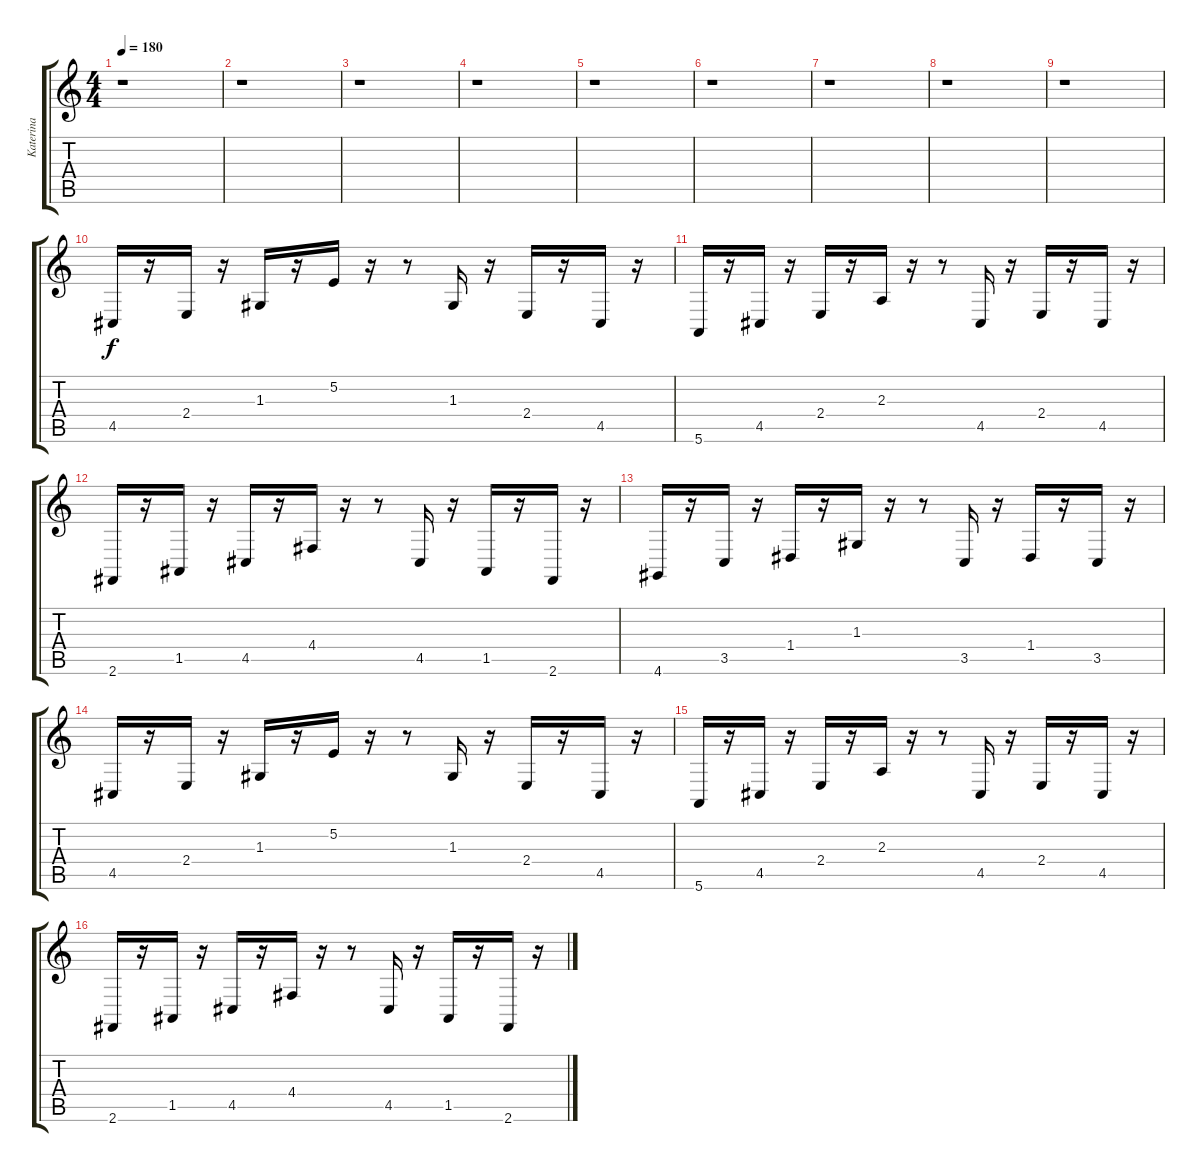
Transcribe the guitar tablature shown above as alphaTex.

\track ("Katerina" "Katerina") {instrument lead1square}
\staff {score tabs}
\tuning (E4 B3 G3 D3 A2 E2) {hide}
\ts (4 4)
\tempo 180
\clef g2
\ks c
r.1{dy f} |
r.1 |
r.1 |
r.1 |
r.1 |
r.1 |
r.1 |
r.1 |
r.1 |
4.5.16 r.16 2.4.16 r.16 1.3.16 r.16 5.2.16 r.16 r.8 1.3.16 r.16 2.4.16 r.16 4.5.16 r.16 |
5.6.16 r.16 4.5.16 r.16 2.4.16 r.16 2.3.16 r.16 r.8 4.5.16 r.16 2.4.16 r.16 4.5.16 r.16 |
2.6.16 r.16 1.5.16 r.16 4.5.16 r.16 4.4.16 r.16 r.8 4.5.16 r.16 1.5.16 r.16 2.6.16 r.16 |
4.6.16 r.16 3.5.16 r.16 1.4.16 r.16 1.3.16 r.16 r.8 3.5.16 r.16 1.4.16 r.16 3.5.16 r.16 |
4.5.16 r.16 2.4.16 r.16 1.3.16 r.16 5.2.16 r.16 r.8 1.3.16 r.16 2.4.16 r.16 4.5.16 r.16 |
5.6.16 r.16 4.5.16 r.16 2.4.16 r.16 2.3.16 r.16 r.8 4.5.16 r.16 2.4.16 r.16 4.5.16 r.16 |
2.6.16 r.16 1.5.16 r.16 4.5.16 r.16 4.4.16 r.16 r.8 4.5.16 r.16 1.5.16 r.16 2.6.16 r.16
